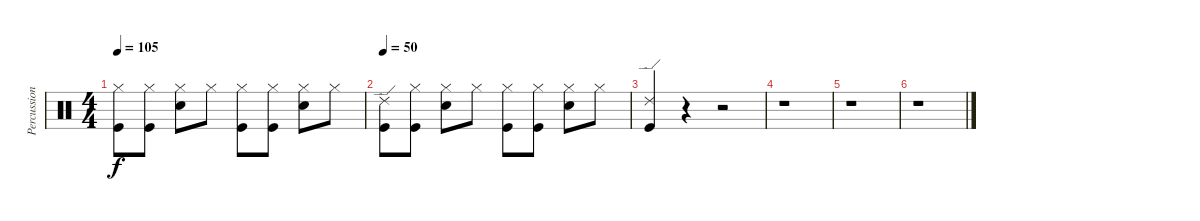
\track ("Percussions" "Percussion") {instrument percussion}
\staff {score}
\articulation defaults
\ts (4 4)
\tempo 105
\clef neutral
\ks c
("Hi-Hat (closed)" "Kick (hit)").8{dy f} ("Hi-Hat (closed)" "Kick (hit)").8 ("Hi-Hat (closed)" "Snare (hit) 2").8 "Hi-Hat (closed)".8 ("Hi-Hat (closed)" "Kick (hit)").8 ("Hi-Hat (closed)" "Kick (hit)").8 ("Hi-Hat (closed)" "Snare (hit) 2").8 "Hi-Hat (closed)".8 |
\tempo 50
("Ride (edge) 2" "Kick (hit)").8 ("Hi-Hat (closed)" "Kick (hit)").8 ("Hi-Hat (closed)" "Snare (hit) 2").8 "Hi-Hat (closed)".8 ("Hi-Hat (closed)" "Kick (hit)").8 ("Hi-Hat (closed)" "Kick (hit)").8 ("Hi-Hat (closed)" "Snare (hit) 2").8 "Hi-Hat (closed)".8 |
("Ride (edge) 2" "Kick (hit)").4 r.4 r.2 |
r.1 |
r.1 |
r.1
